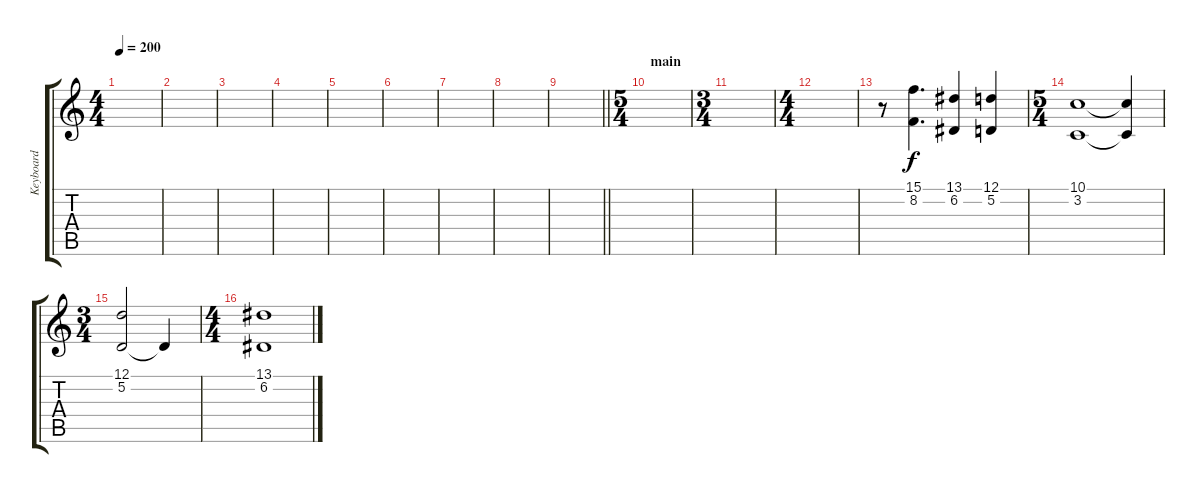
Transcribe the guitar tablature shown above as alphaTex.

\track ("Keyboard" "Keyboard") {instrument stringensemble1}
\staff {score tabs}
\tuning (D4 A3 F3 C3 G2 D2) {hide}
\ts (4 4)
\tempo 200
\clef g2
\ks c
|
|
|
|
|
|
|
|
\barLineRight lightlight
|
\ts (5 4)
\section ("" "main")
|
\ts (3 4)
|
\ts (4 4)
|
r.8 (15.1 8.2).4{d} (13.1 6.2).4 (12.1 5.2).4 |
\ts (5 4)
(10.1 3.2).1 (10.1{t} 3.2{t}).4 |
\ts (3 4)
(12.1 5.2).2 5.2{t}.4 |
\ts (4 4)
(13.1 6.2).1
